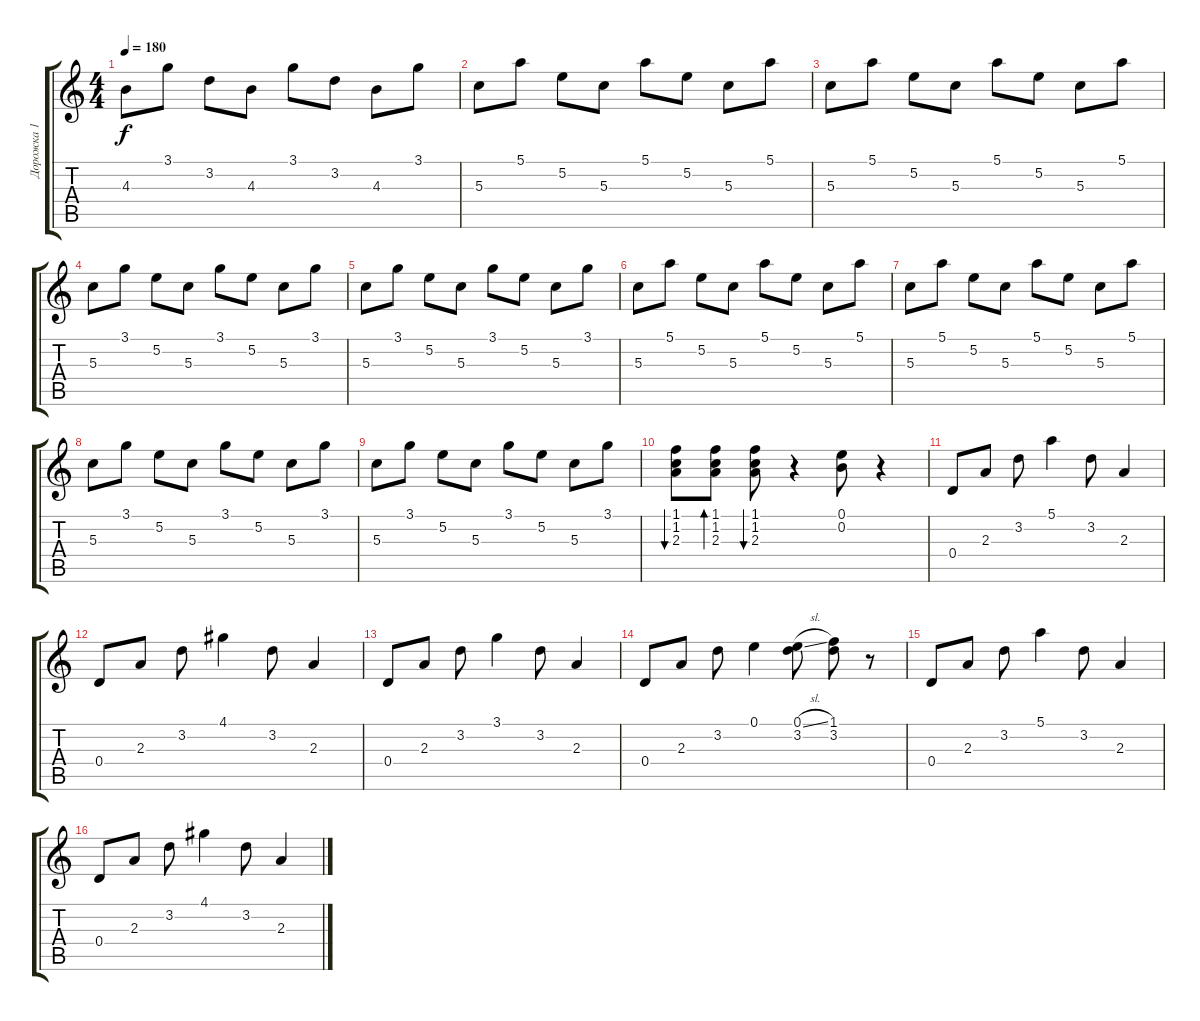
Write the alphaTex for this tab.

\track ("Дорожка 1" "Дорожка 1") {instrument electricguitarjazz}
\staff {score tabs}
\tuning (E4 B3 G3 D3 A2 E2) {hide}
\ts (4 4)
\tempo 180
\clef g2
\ks c
4.3.8{dy f} 3.1.8 3.2.8 4.3.8 3.1.8 3.2.8 4.3.8 3.1.8 |
5.3.8 5.1.8 5.2.8 5.3.8 5.1.8 5.2.8 5.3.8 5.1.8 |
5.3.8 5.1.8 5.2.8 5.3.8 5.1.8 5.2.8 5.3.8 5.1.8 |
5.3.8 3.1.8 5.2.8 5.3.8 3.1.8 5.2.8 5.3.8 3.1.8 |
5.3.8 3.1.8 5.2.8 5.3.8 3.1.8 5.2.8 5.3.8 3.1.8 |
5.3.8 5.1.8 5.2.8 5.3.8 5.1.8 5.2.8 5.3.8 5.1.8 |
5.3.8 5.1.8 5.2.8 5.3.8 5.1.8 5.2.8 5.3.8 5.1.8 |
5.3.8 3.1.8 5.2.8 5.3.8 3.1.8 5.2.8 5.3.8 3.1.8 |
5.3.8 3.1.8 5.2.8 5.3.8 3.1.8 5.2.8 5.3.8 3.1.8 |
(1.1 1.2 2.3).8{bu 60} (1.1 1.2 2.3).8{bd 60} (1.1 1.2 2.3).8{bu 60} r.4 (0.1 0.2).8 r.4 |
0.4.8 2.3.8 3.2.8 5.1.4 3.2.8 2.3.4 |
0.4.8 2.3.8 3.2.8 4.1.4 3.2.8 2.3.4 |
0.4.8 2.3.8 3.2.8 3.1.4 3.2.8 2.3.4 |
0.4.8 2.3.8 3.2.8 0.1.4 (0.1{sl} 3.2).8 (1.1 3.2).8 r.8 |
0.4.8 2.3.8 3.2.8 5.1.4 3.2.8 2.3.4 |
0.4.8 2.3.8 3.2.8 4.1.4 3.2.8 2.3.4
